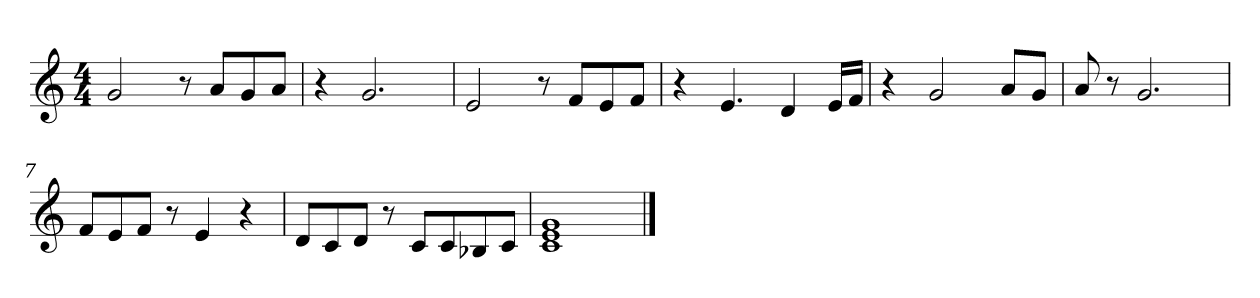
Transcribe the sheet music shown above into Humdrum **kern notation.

**kern
*part1
*staff1
*clefG2
*k[]
*C:
*M4/4
=1
2g/
8r
8a/L
8g/
8a/J
=2
4r
2.g/
=3
2e/
8r
8f/L
8e/
8f/J
=4
4r
4.e/
4d/
16e/LL
16f/JJ
=5
4r
2g/
8a/L
8g/J
=6
8a/
8r
2.g/
!!LO:LB:g=z
=7
8f/L
8e/
8f/J
8r
4e/
4r
=8
8d/L
8c/
8d/J
8r
8c/L
8c/
8B-X/
8c/J
=9
1c 1e 1g
==
*-
